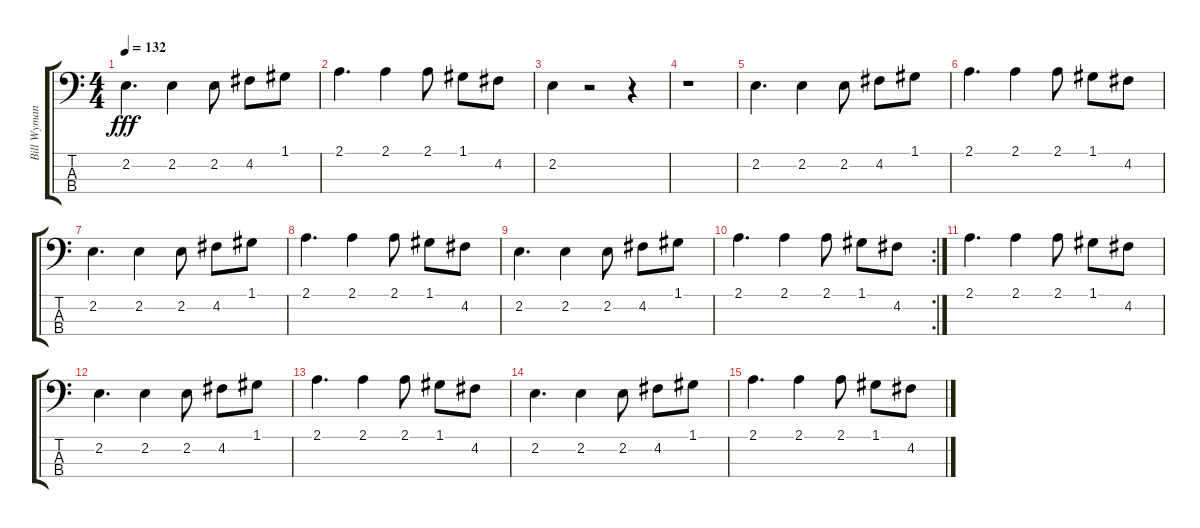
\track ("Bill Wyman" "Bill Wyman") {instrument electricbasspick}
\staff {score tabs}
\tuning (G2 D2 A1 E1) {hide}
\ts (4 4)
\tempo 132
\clef f4
\ks c
2.2.4{d txt " " dy fff} 2.2.4{txt " "} 2.2.8{txt " "} 4.2.8{txt " "} 1.1.8{txt " "} |
2.1.4{d} 2.1.4 2.1.8 1.1.8 4.2.8 |
2.2.4{txt " "} r.2{txt " "} r.4{txt " "} |
r.1 |
2.2.4{d txt " "} 2.2.4{txt " "} 2.2.8{txt " "} 4.2.8{txt " "} 1.1.8{txt " "} |
2.1.4{d} 2.1.4 2.1.8 1.1.8 4.2.8 |
2.2.4{d txt " "} 2.2.4{txt " "} 2.2.8{txt " "} 4.2.8{txt " "} 1.1.8{txt " "} |
2.1.4{d} 2.1.4 2.1.8 1.1.8 4.2.8 |
2.2.4{d txt " "} 2.2.4{txt " "} 2.2.8{txt " "} 4.2.8{txt " "} 1.1.8{txt " "} |
\rc 2
2.1.4{d} 2.1.4 2.1.8 1.1.8 4.2.8 |
2.1.4{d} 2.1.4 2.1.8 1.1.8 4.2.8 |
2.2.4{d txt " "} 2.2.4{txt " "} 2.2.8{txt " "} 4.2.8{txt " "} 1.1.8{txt " "} |
2.1.4{d} 2.1.4 2.1.8 1.1.8 4.2.8 |
2.2.4{d txt " "} 2.2.4{txt " "} 2.2.8{txt " "} 4.2.8{txt " "} 1.1.8{txt " "} |
2.1.4{d} 2.1.4 2.1.8 1.1.8 4.2.8
